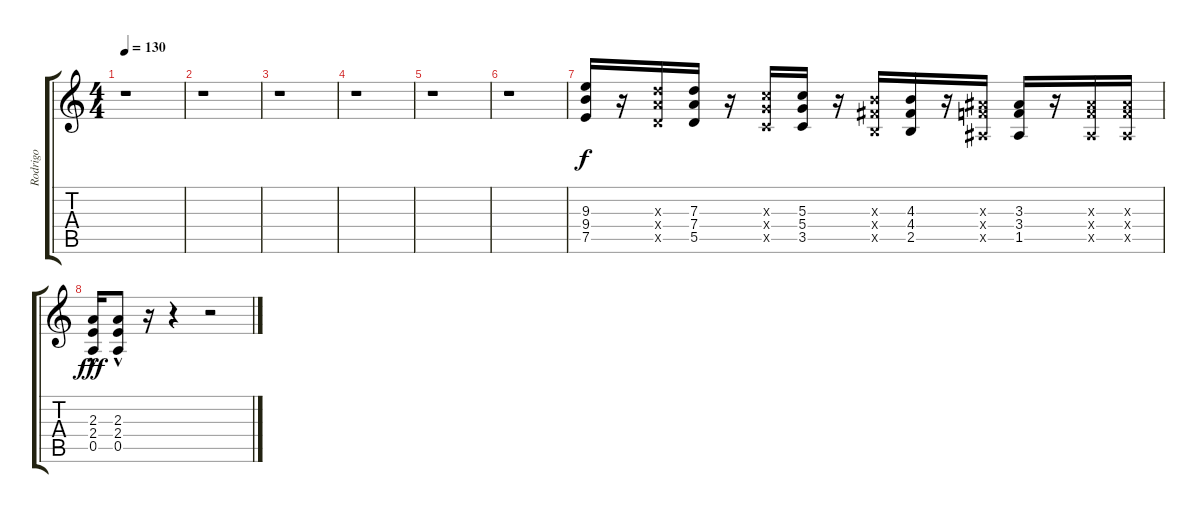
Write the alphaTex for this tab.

\track ("Rodrigo" "Rodrigo") {instrument acousticguitarnylon}
\staff {score tabs}
\tuning (E4 B3 G3 D3 A2 E2) {hide}
\ts (4 4)
\tempo 130
\clef g2
\ks c
r.1{dy fff} |
r.1 |
r.1 |
r.1 |
r.1 |
r.1 |
(9.3 9.4 7.5).16{dy f} r.16 (7.3{x} 7.4{x} 5.5{x}).16 (7.3 7.4 5.5).16 r.16 (5.3{x} 5.4{x} 3.5{x}).16 (5.3 5.4 3.5).16 r.16 (4.3{x} 4.4{x} 2.5{x}).16 (4.3 4.4 2.5).16 r.16 (3.3{x} 3.4{x} 1.5{x}).16 (3.3 3.4 1.5).16 r.16 (3.3{x} 3.4{x} 1.5{x}).16 (3.3{x} 3.4{x} 1.5{x}).16 |
(2.3{hac} 2.4{hac} 0.5{hac}).16{dy fff} (2.3{hac} 2.4{hac} 0.5{hac}).8 r.16 r.4 r.2
